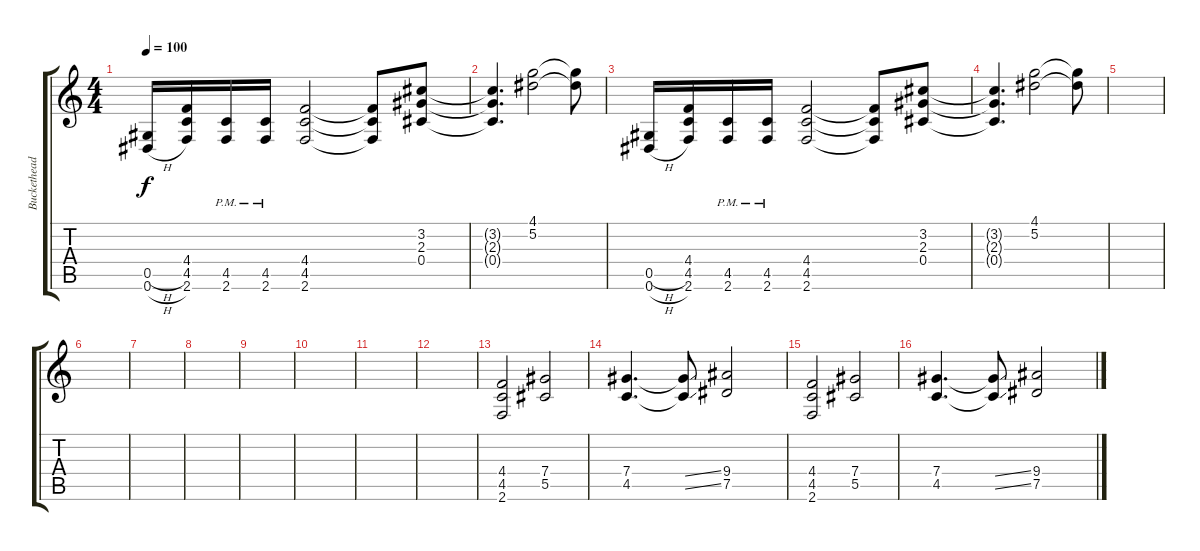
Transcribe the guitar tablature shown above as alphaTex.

\track ("Buckethead Rhythm" "Buckethead") {instrument distortionguitar}
\staff {score tabs}
\tuning (Eb4 Bb3 Gb3 Db3 Ab2 Eb2) {hide}
\ts (4 4)
\tempo 100
\clef g2
\ks c
(0.5{h} 0.6{h}).16{dy f} (4.4 4.5 2.6).16 (4.5{pm} 2.6{pm}).16 (4.5{pm} 2.6{pm}).16 (4.4 4.5 2.6).2 (4.4{t} 4.5{t} 2.6{t}).8 (3.2 2.3 0.4).8 |
(3.2{t} 2.3{t} 0.4{t}).4{d} (4.1 5.2).2 (4.1{t} 5.2{t}).8 |
(0.5{h} 0.6{h}).16 (4.4 4.5 2.6).16 (4.5{pm} 2.6{pm}).16 (4.5{pm} 2.6{pm}).16 (4.4 4.5 2.6).2 (4.4{t} 4.5{t} 2.6{t}).8 (3.2 2.3 0.4).8 |
(3.2{t} 2.3{t} 0.4{t}).4{d} (4.1 5.2).2 (4.1{t} 5.2{t}).8 |
|
|
|
|
|
|
|
|
(4.4 4.5 2.6).2{instrument distortionguitar} (7.4 5.5).2 |
(7.4 4.5).4{d} (7.4{ss t} 4.5{ss t}).8 (9.4 7.5).2 |
(4.4 4.5 2.6).2 (7.4 5.5).2 |
(7.4 4.5).4{d} (7.4{ss t} 4.5{ss t}).8 (9.4 7.5).2
